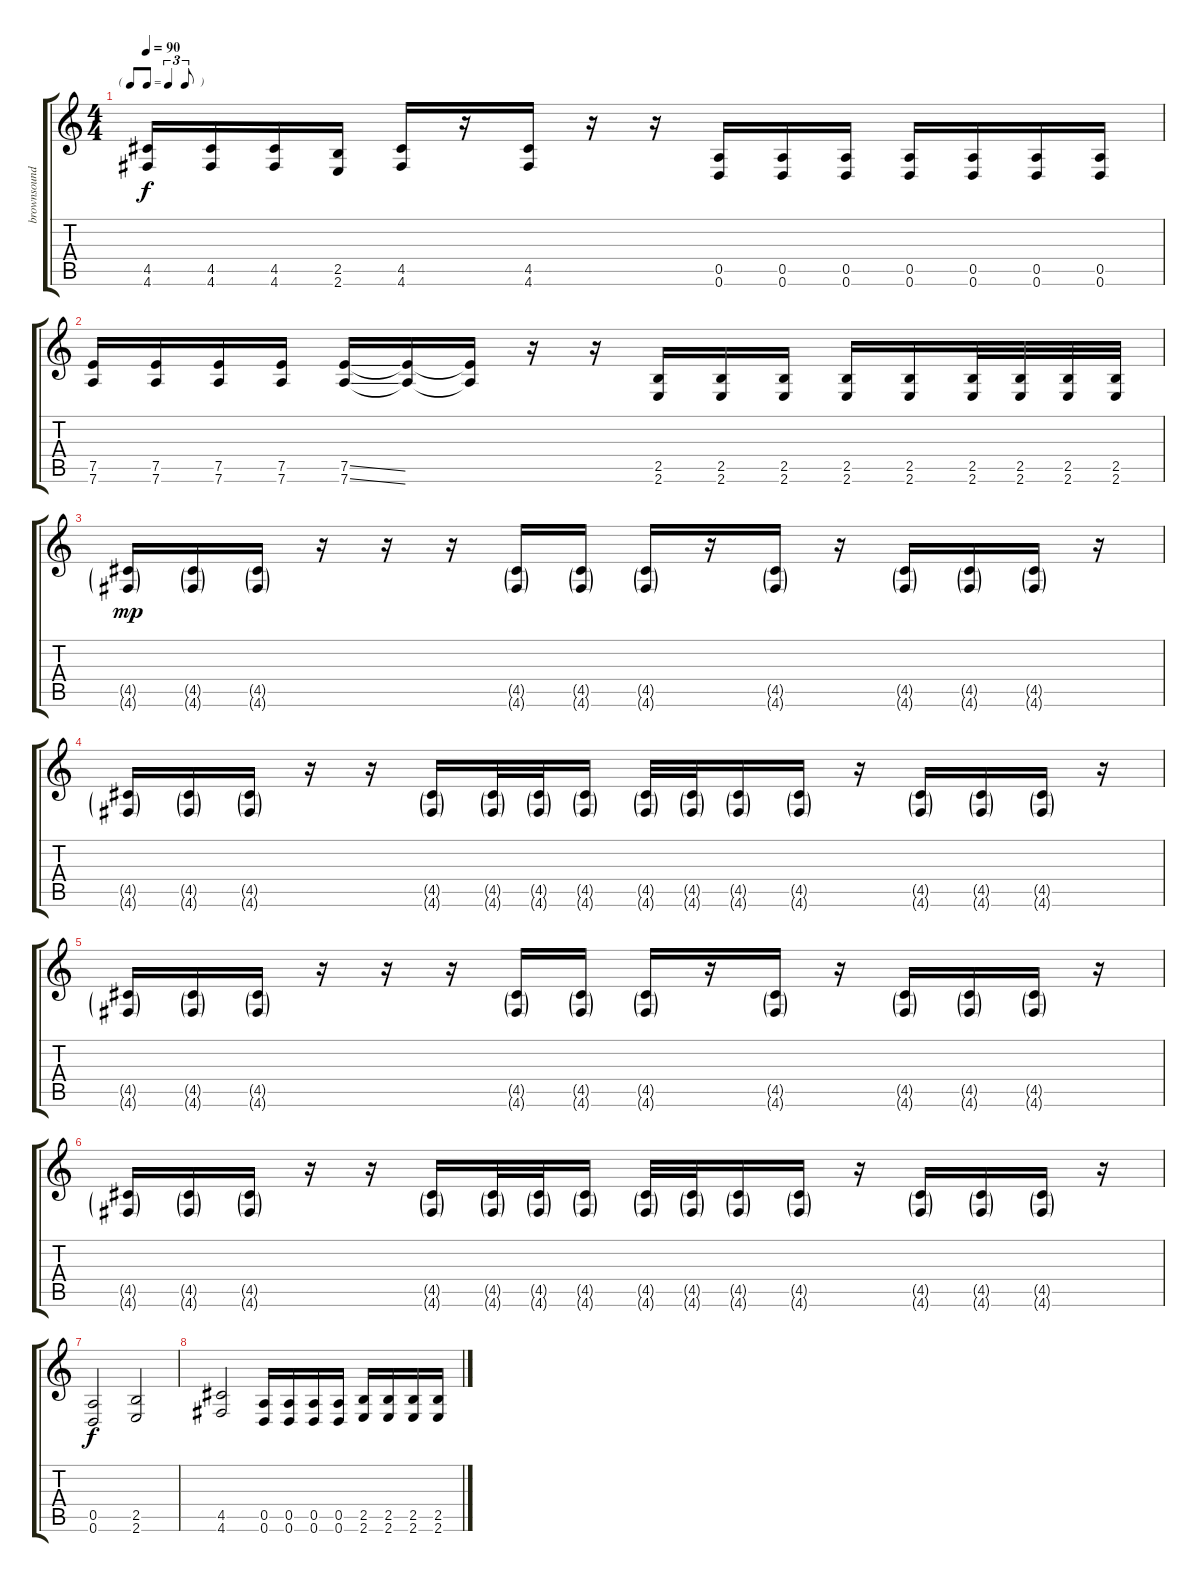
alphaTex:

\track ("brownsound" "brownsound") {instrument distortionguitar}
\staff {score tabs}
\tuning (E4 B3 G3 D3 A2 D2) {hide}
\ts (4 4)
\tf triplet8th
\tempo 90
\clef g2
\ks c
(4.5 4.6).16{dy f} (4.5 4.6).16 (4.5 4.6).16 (2.5 2.6).16 (4.5 4.6).16 r.16 (4.5 4.6).16 r.16 r.16 (0.5 0.6).16 (0.5 0.6).16 (0.5 0.6).16 (0.5 0.6).16 (0.5 0.6).16 (0.5 0.6).16 (0.5 0.6).16 |
(7.5 7.6).16 (7.5 7.6).16 (7.5 7.6).16 (7.5 7.6).16 (7.5{ss} 7.6{ss}).16 (7.5{t} 7.6{t}).16 (7.5{t} 7.6{t}).16 r.16 r.16 (2.5 2.6).16 (2.5 2.6).16 (2.5 2.6).16 (2.5 2.6).16 (2.5 2.6).16 (2.5 2.6).32 (2.5 2.6).32 (2.5 2.6).32 (2.5 2.6).32 |
(4.5{g} 4.6{g}).16{dy mp} (4.5{g} 4.6{g}).16 (4.5{g} 4.6{g}).16 r.16 r.16 r.16 (4.5{g} 4.6{g}).16 (4.5{g} 4.6{g}).16 (4.5{g} 4.6{g}).16 r.16 (4.5{g} 4.6{g}).16 r.16 (4.5{g} 4.6{g}).16 (4.5{g} 4.6{g}).16 (4.5{g} 4.6{g}).16 r.16 |
(4.5{g} 4.6{g}).16 (4.5{g} 4.6{g}).16 (4.5{g} 4.6{g}).16 r.16 r.16 (4.5{g} 4.6{g}).16 (4.5{g} 4.6{g}).32 (4.5{g} 4.6{g}).32 (4.5{g} 4.6{g}).16 (4.5{g} 4.6{g}).32 (4.5{g} 4.6{g}).32 (4.5{g} 4.6{g}).16 (4.5{g} 4.6{g}).16 r.16 (4.5{g} 4.6{g}).16 (4.5{g} 4.6{g}).16 (4.5{g} 4.6{g}).16 r.16 |
(4.5{g} 4.6{g}).16 (4.5{g} 4.6{g}).16 (4.5{g} 4.6{g}).16 r.16 r.16 r.16 (4.5{g} 4.6{g}).16 (4.5{g} 4.6{g}).16 (4.5{g} 4.6{g}).16 r.16 (4.5{g} 4.6{g}).16 r.16 (4.5{g} 4.6{g}).16 (4.5{g} 4.6{g}).16 (4.5{g} 4.6{g}).16 r.16 |
(4.5{g} 4.6{g}).16 (4.5{g} 4.6{g}).16 (4.5{g} 4.6{g}).16 r.16 r.16 (4.5{g} 4.6{g}).16 (4.5{g} 4.6{g}).32 (4.5{g} 4.6{g}).32 (4.5{g} 4.6{g}).16 (4.5{g} 4.6{g}).32 (4.5{g} 4.6{g}).32 (4.5{g} 4.6{g}).16 (4.5{g} 4.6{g}).16 r.16 (4.5{g} 4.6{g}).16 (4.5{g} 4.6{g}).16 (4.5{g} 4.6{g}).16 r.16 |
(0.5 0.6).2{dy f} (2.5 2.6).2 |
(4.5 4.6).2 (0.5 0.6).16 (0.5 0.6).16 (0.5 0.6).16 (0.5 0.6).16 (2.5 2.6).16 (2.5 2.6).16 (2.5 2.6).16 (2.5 2.6).16
